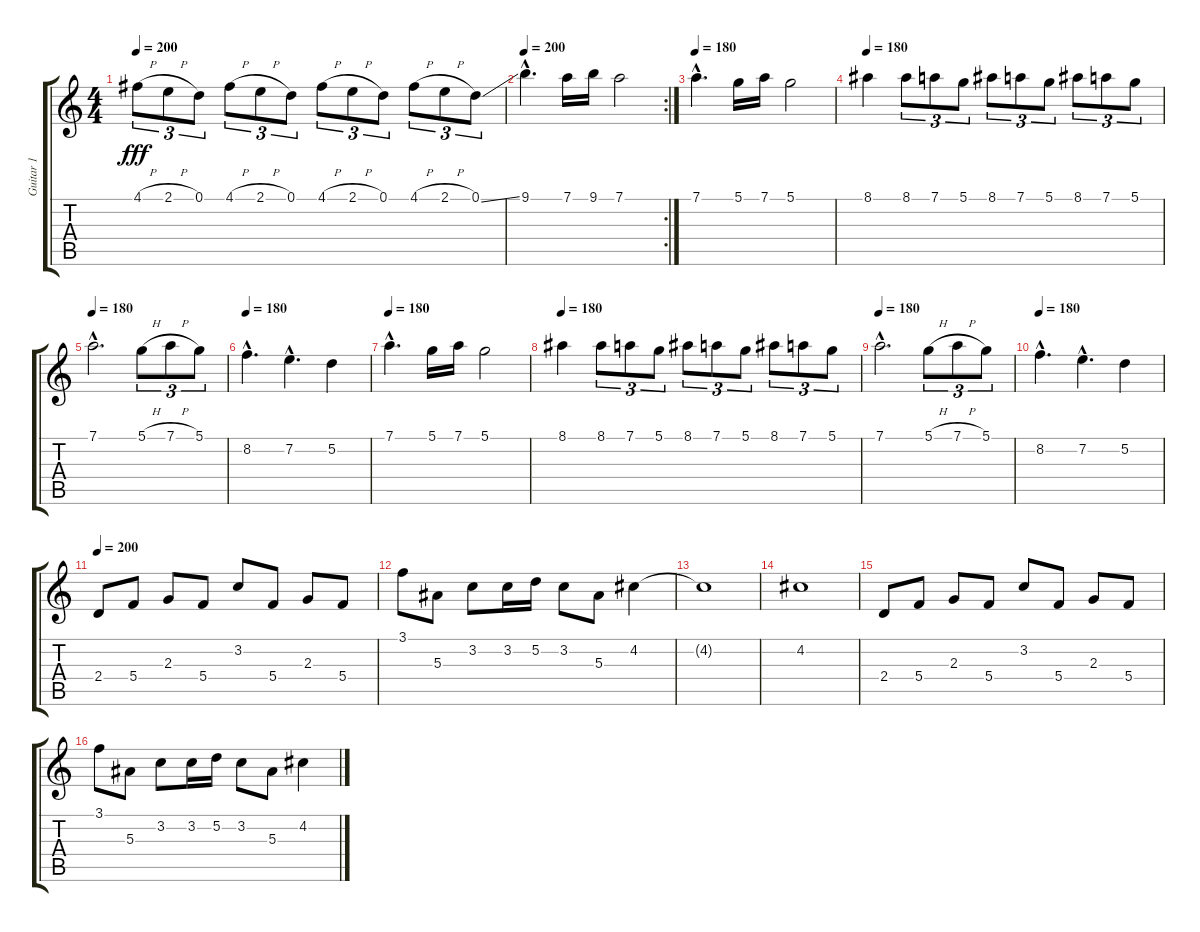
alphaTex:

\track ("Guitar 1" "Guitar 1") {instrument distortionguitar}
\staff {score tabs}
\tuning (D4 A3 F3 C3 G2 D2) {hide}
\ts (4 4)
\tempo 200
\clef g2
\ks c
4.1{h}.8{tu (3 2) dy fff} 2.1{h}.8{tu (3 2)} 0.1.8{tu (3 2)} 4.1{h}.8{tu (3 2)} 2.1{h}.8{tu (3 2)} 0.1.8{tu (3 2)} 4.1{h}.8{tu (3 2)} 2.1{h}.8{tu (3 2)} 0.1.8{tu (3 2)} 4.1{h}.8{tu (3 2)} 2.1{h}.8{tu (3 2)} 0.1{ss}.8{tu (3 2)} |
\rc 2
\tempo 200
9.1{hac}.4{d} 7.1.16 9.1.16 7.1.2 |
\tempo 180
7.1{hac}.4{d} 5.1.16 7.1.16 5.1.2 |
\tempo 180
8.1.4 8.1.8{tu (3 2)} 7.1.8{tu (3 2)} 5.1.8{tu (3 2)} 8.1.8{tu (3 2)} 7.1.8{tu (3 2)} 5.1.8{tu (3 2)} 8.1.8{tu (3 2)} 7.1.8{tu (3 2)} 5.1.8{tu (3 2)} |
\tempo 180
7.1{hac}.2{d} 5.1{h}.8{tu (3 2)} 7.1{h}.8{tu (3 2)} 5.1.8{tu (3 2)} |
\tempo 180
8.2{hac}.4{d} 7.2{hac}.4{d} 5.2.4 |
\tempo 180
7.1{hac}.4{d} 5.1.16 7.1.16 5.1.2 |
\tempo 180
8.1.4 8.1.8{tu (3 2)} 7.1.8{tu (3 2)} 5.1.8{tu (3 2)} 8.1.8{tu (3 2)} 7.1.8{tu (3 2)} 5.1.8{tu (3 2)} 8.1.8{tu (3 2)} 7.1.8{tu (3 2)} 5.1.8{tu (3 2)} |
\tempo 180
7.1{hac}.2{d} 5.1{h}.8{tu (3 2)} 7.1{h}.8{tu (3 2)} 5.1.8{tu (3 2)} |
\tempo 180
8.2{hac}.4{d} 7.2{hac}.4{d} 5.2.4 |
\tempo 200
2.4.8 5.4.8 2.3.8 5.4.8 3.2.8 5.4.8 2.3.8 5.4.8 |
3.1.8 5.3.8 3.2.8 3.2.16 5.2.16 3.2.8 5.3.8 4.2.4 |
4.2{t}.1 |
4.2.1 |
2.4.8 5.4.8 2.3.8 5.4.8 3.2.8 5.4.8 2.3.8 5.4.8 |
3.1.8 5.3.8 3.2.8 3.2.16 5.2.16 3.2.8 5.3.8 4.2.4
